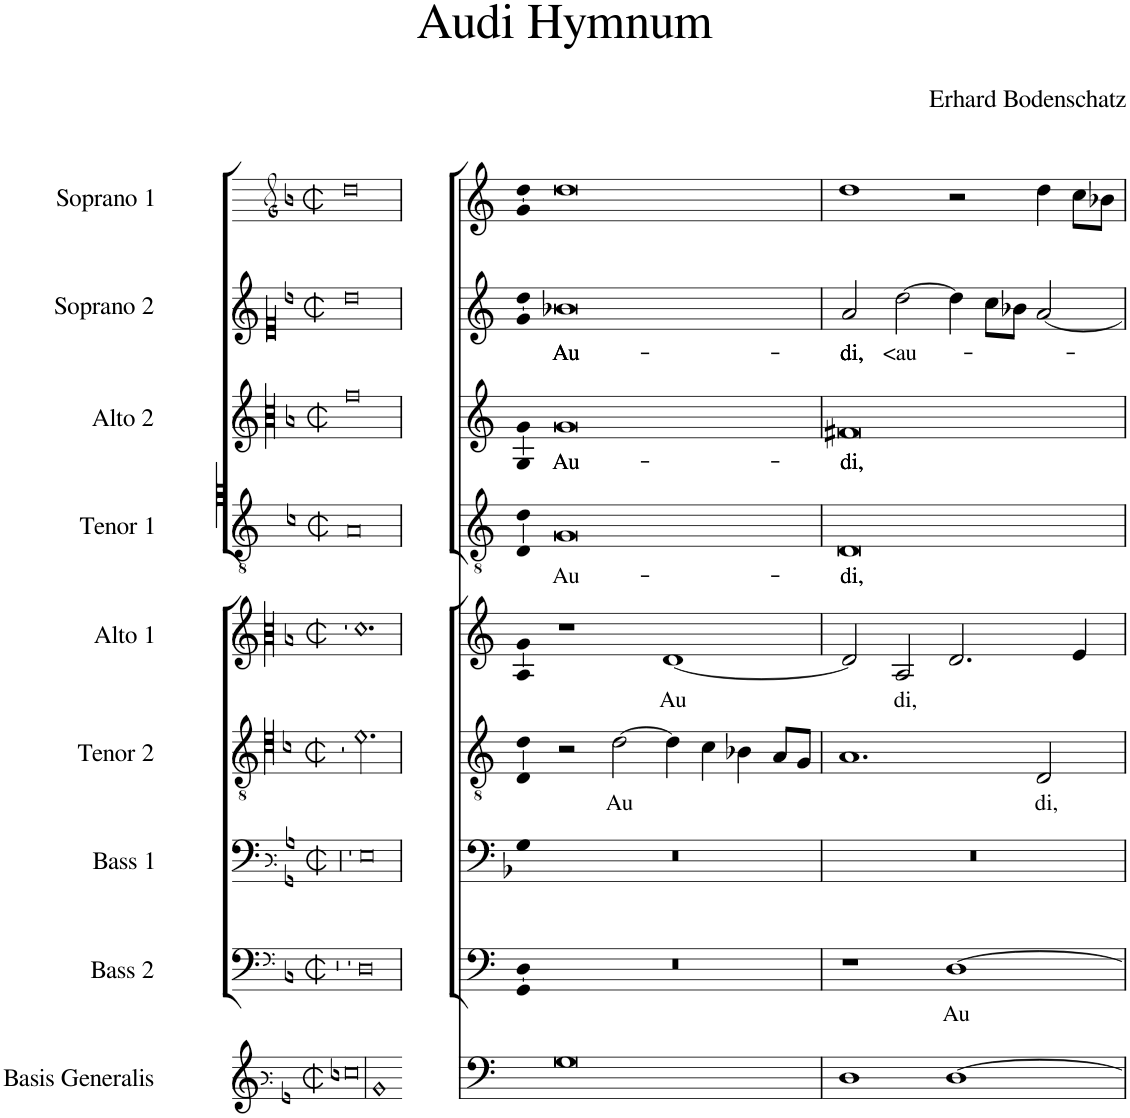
**kern	**kern	**text	**kern	**kern	**text	**kern	**text	**kern	**text	**kern	**text	**kern	**text	**kern
*part9	*part8	*part8	*part7	*part6	*part6	*part5	*part5	*part4	*part4	*part3	*part3	*part2	*part2	*part1
*staff9	*staff8	*staff8	*staff7	*staff6	*staff6	*staff5	*staff5	*staff4	*staff4	*staff3	*staff3	*staff2	*staff2	*staff1
*I"Basis Generalis	*I"Bass 2	*	*I"Bass 1	*I"Tenor 2	*	*I"Alto 1	*	*I"Tenor 1	*	*I"Alto 2	*	*I"Soprano 2	*	*I"Soprano 1
*	*I'B. 2	*	*I'B. 1	*I'T. 2	*	*I'A. 1	*	*I'T. 1	*	*I'A. 2	*	*I'S. 2	*	*I'S. 1
*clefF4	*clefF4	*	*clefF4	*clefGv2	*	*clefG2	*	*clefGv2	*	*clefG2	*	*clefG2	*	*clefG2
*k[]	*k[]	*	*k[b-]	*k[]	*	*k[]	*	*k[]	*	*k[]	*	*k[]	*	*k[]
*M4/2	*M4/2	*	*M4/2	*M4/2	*	*M4/2	*	*M4/2	*	*M4/2	*	*M4/2	*	*M4/2
=1	=1	=1	=1	=1	=1	=1	=1	=1	=1	=1	=1	=1	=1	=1
0ryy	0ryy	.	0ryy	0ryy	.	0ryy	.	0ryy	.	0ryy	.	0ryy	.	0ryy
=2	=2	=2	=2	=2	=2	=2	=2	=2	=2	=2	=2	=2	=2	=2
!	!	!	!	!	!	!	!	!	!LO:LY:b	!	!LO:LY:b	!	!LO:LY:b	!
0G	0r	.	0r	2r	.	1r	.	0G	Au-	0g	Au	0b-X	Au	0dd
!	!	!	!	!	!LO:LY:b	!	!	!	!	!	!	!	!	!
.	.	.	.	[2d\	Au	.	.	.	.	.	.	.	.	.
!	!	!	!	!	!	!	!LO:LY:b	!	!	!	!	!	!	!
.	.	.	.	4d\]	.	[1d	Au	.	.	.	.	.	.	.
.	.	.	.	4c\	.	.	.	.	.	.	.	.	.	.
.	.	.	.	4B-X\	.	.	.	.	.	.	.	.	.	.
.	.	.	.	8A/L	.	.	.	.	.	.	.	.	.	.
.	.	.	.	8G/J	.	.	.	.	.	.	.	.	.	.
=3	=3	=3	=3	=3	=3	=3	=3	=3	=3	=3	=3	=3	=3	=3
!	!	!	!	!	!	!	!	!	!LO:LY:b	!	!LO:LY:b	!	!LO:LY:b	!
1D	1r	.	0r	1.A	.	2d/]	.	0D	di,	0f#X	di,	2a/	di,	1dd
!	!	!	!	!	!	!	!LO:LY:b	!	!	!	!	!	!LO:LY:b	!
.	.	.	.	.	.	2A/	di,	.	.	.	.	[2dd\	<au-	.
!	!	!LO:LY:b	!	!	!	!	!	!	!	!	!	!	!	!
[1D	[1D	Au	.	.	.	2.d/	.	.	.	.	.	4dd\]	.	2r
.	.	.	.	.	.	.	.	.	.	.	.	8cc\L	.	.
.	.	.	.	.	.	.	.	.	.	.	.	8b-X\J	.	.
!	!	!	!	!	!LO:LY:b	!	!	!	!	!	!	!	!	!
.	.	.	.	2D/	di,	.	.	.	.	.	.	[2a/	.	4dd\
.	.	.	.	.	.	4e/	.	.	.	.	.	.	.	8cc\L
.	.	.	.	.	.	.	.	.	.	.	.	.	.	8b-X\J
=	=	=	=	=	=	=	=	=	=	=	=	=	=	=
*-	*-	*-	*-	*-	*-	*-	*-	*-	*-	*-	*-	*-	*-	*-
